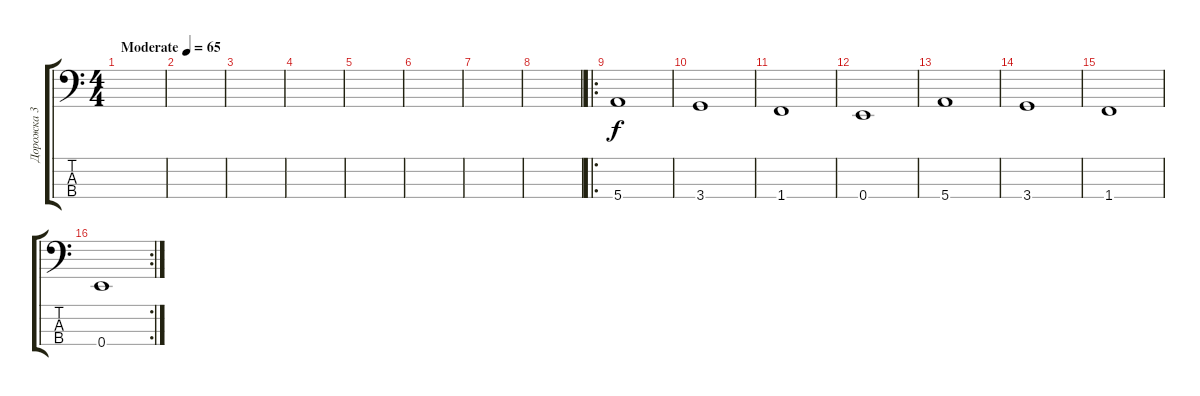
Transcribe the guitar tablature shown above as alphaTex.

\track ("Дорожка 3" "Дорожка 3") {instrument electricbassfinger}
\staff {score tabs}
\tuning (G2 D2 A1 E1) {hide}
\ts (4 4)
\tempo (65 "Moderate")
\clef f4
\ks c
|
|
|
|
|
|
|
|
\ro
5.4.1 |
3.4.1 |
1.4.1 |
0.4.1 |
5.4.1 |
3.4.1 |
1.4.1 |
\rc 2
0.4.1
